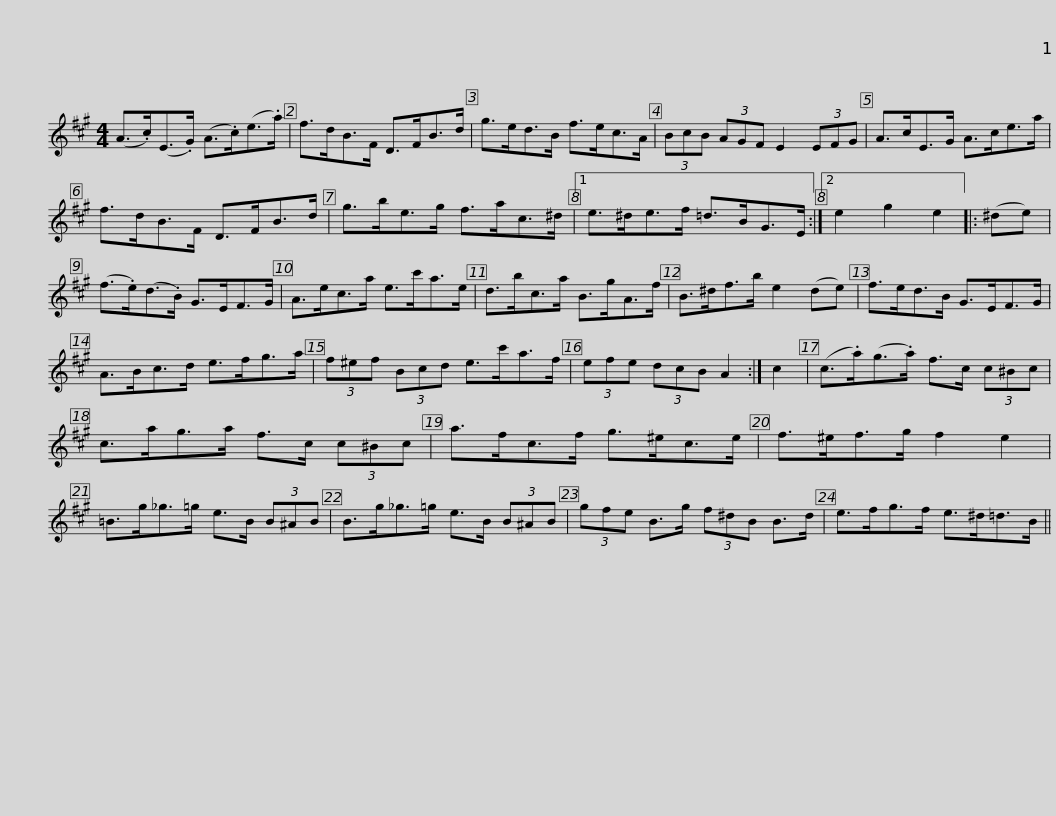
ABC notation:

X:1
L:1/8
M:4/4
I:linebreak $
K:A
V:1 treble
V:1
 (A>.c)(E>.G) (A>.c)(e>.a) | f>dB>F D>FB>d | g>ed>B f>ec>A | (3BcB (3AGF E2 (3EFG |$ A>cE>G A>ce>a | %5
 f>dB>F D>FB>d | g>be>g f>ac>^d |1 e>^de>f =d>BG>E :|2 e2 g2 e2 |:$ (^de) | %10
 (f>.e)(d>.B) G>EF>G | A>ec>a e>c'a>e | d>bc>a B>gA>f | B>^df>b e2 (de) |$ f>ed>B G>EF>G | %15
 A>Bc>d e>fg>a | (3f^ef (3Bcd e>c'a>f | (3efe (3dcB A2 :| c2 |$ (c>.a)(g>.a) f>c (3c^Bc | %20
 c>ag>a f>c (3c^Bc | a>fc>f g>^ec>e | f>^ef>g f2 e2 |$ =B>g_g>=g e>B (3B^AB | B>g_g>=g e>B (3B^AB | %25
 (3gfe B>g (3f^dB B>d |$ e>fg>f e>^d=d>B || %27
